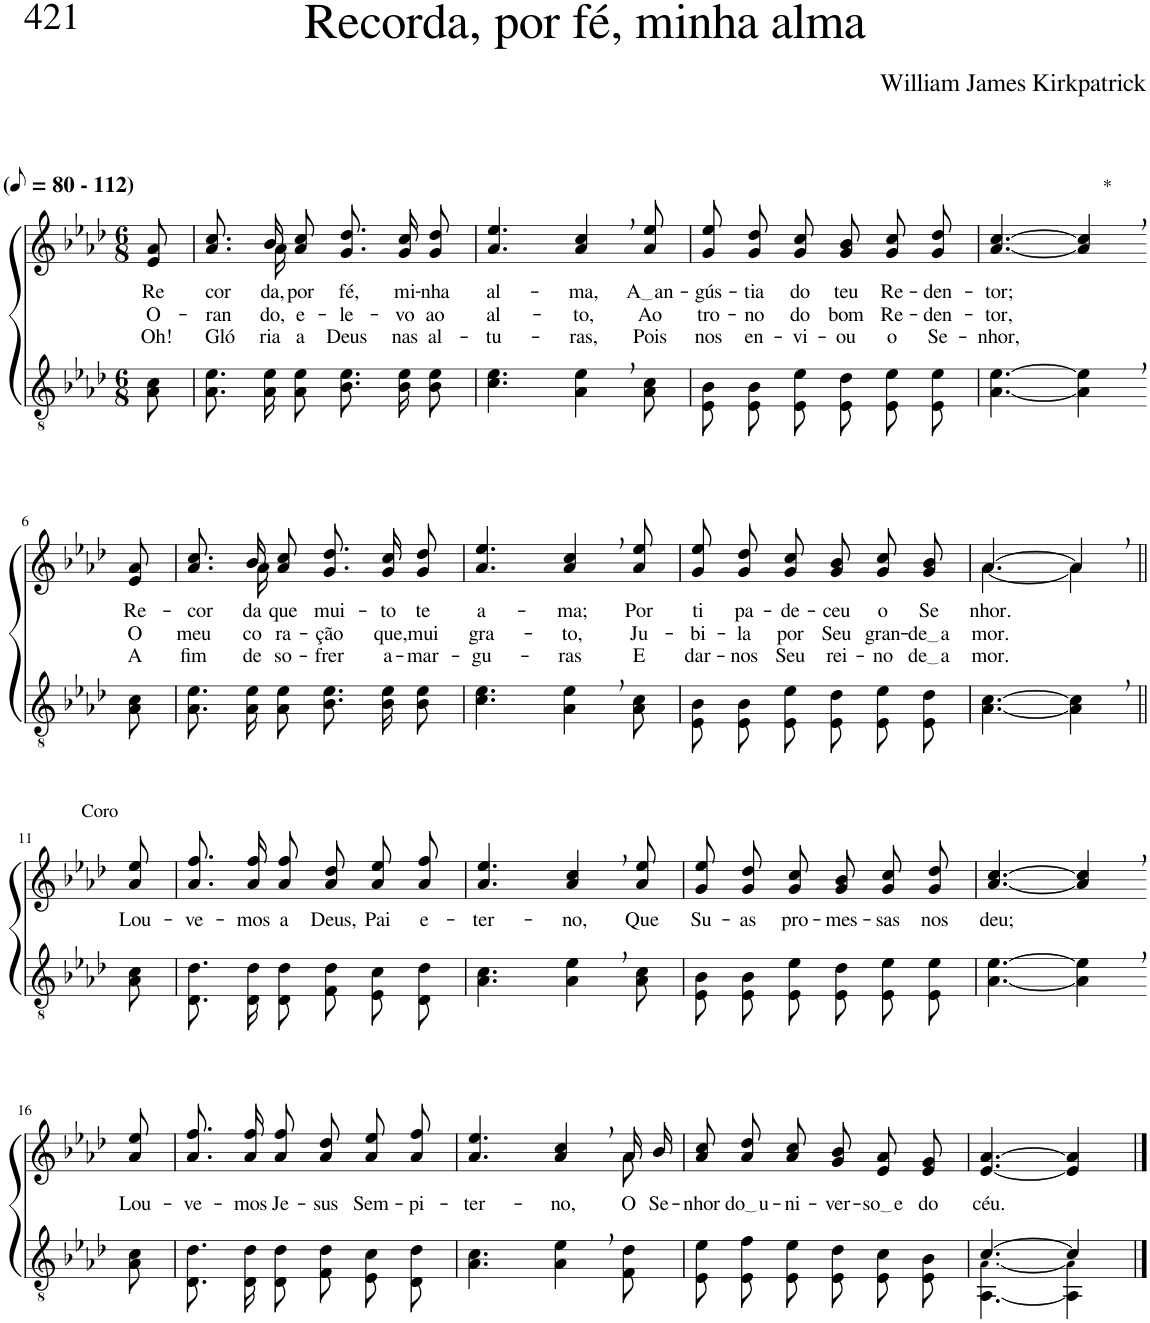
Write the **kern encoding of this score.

**kern	**kern	**text	**text	**text
*part2	*part1	*part1	*part1	*part1
*staff2	*staff1	*staff1	*staff1	*staff1
*I"Parte III e IV	*I"Parte I e II	*	*	*
*clefGv2	*clefG2	*	*	*
*Trd3c5	*Trd3c5	*	*	*
*k[b-e-a-d-]	*k[b-e-a-d-]	*	*	*
*M6/8	*M6/8	*	*	*
*MM40	*MM40	*	*	*
=1	=1	=1	=1	=1
!	!LO:TX:a:B:t=(	!	!	!
!	!LO:TX:a:B:t=- 112)	!	!	!
!	!	!LO:LY:b	!LO:LY:b	!LO:LY:b
8A-\ 8c\	8e-/ 8a-/	Re	O-	Oh!
=2	=2	=2	=2	=2
!	!	!LO:LY:b	!LO:LY:b	!LO:LY:b
*	*^	*	*	*
8.A-\ 8.e-\L	8.a-\ 8.cc\L	8.ryy	cor-	-ran-	Gló-
!	!	!	!LO:LY:b	!LO:LY:b	!LO:LY:b
16A-\ 16e-\K	16b-\K	16a-\	-da,	-do,	-ria
!	!	!	!LO:LY:b	!LO:LY:b	!LO:LY:b
8A-\ 8e-\J	8a-\ 8cc\J	2ryy	por	e-	a
!	!	!	!LO:LY:b	!LO:LY:b	!LO:LY:b
8.B-\ 8.e-\L	8.g\ 8.dd-\L	.	fé,	-le-	Deus
!	!	!	!LO:LY:b	!LO:LY:b	!LO:LY:b
16B-\ 16e-\K	16g\ 16cc\K	.	mi-	-vo	nas
!	!	!	!LO:LY:b	!LO:LY:b	!LO:LY:b
8B-\ 8e-\J	8g\ 8dd-\J	.	-nha	ao	al-
*	*v	*v	*	*	*
=3	=3	=3	=3	=3
!	!	!LO:LY:b	!LO:LY:b	!LO:LY:b
4.c\ 4.e-\	4.a-/ 4.ee-/	al-	al-	-tu-
!	!	!LO:LY:b	!LO:LY:b	!LO:LY:b
4A-\, 4e-\,	4a-/, 4cc/,	-ma,	-to,	-ras,
!	!	!LO:LY:b	!LO:LY:b	!LO:LY:b
8A-\ 8c\	8a-/ 8ee-/	A an	Ao	Pois
=4	=4	=4	=4	=4
!	!	!LO:LY:b	!LO:LY:b	!LO:LY:b
8E-/ 8B-/L	8g/ 8ee-/L	-gús-	tro-	nos
!	!	!LO:LY:b	!LO:LY:b	!LO:LY:b
8E-/ 8B-/	8g/ 8dd-/	-tia	-no	en-
!	!	!LO:LY:b	!LO:LY:b	!LO:LY:b
8E-/ 8e-/J	8g/ 8cc/J	do	do	-vi-
!	!	!LO:LY:b	!LO:LY:b	!LO:LY:b
8E-/ 8d-/L	8g\ 8b-\L	teu	bom	-ou
!	!	!LO:LY:b	!LO:LY:b	!LO:LY:b
8E-/ 8e-/	8g\ 8cc\	Re-	Re-	o
!	!	!LO:LY:b	!LO:LY:b	!LO:LY:b
8E-/ 8e-/J	8g\ 8dd-\J	-den-	-den-	Se-
=5	=5	=5	=5	=5
!	!	!LO:LY:b	!LO:LY:b	!LO:LY:b
[4.A-\ [4.e-\	[4.a-/ [4.cc/	-tor;	-tor,	-nhor,
!	!LO:TX:a:t=*	!	!	!
4A-\], 4e-\],	4a-/], 4cc/],	.	.	.
!!LO:LB:g=z
=6-	=6-	=6-	=6-	=6-
!	!	!LO:LY:b	!LO:LY:b	!LO:LY:b
8A-\ 8c\	8e-/ 8a-/	Re-	O	A
=7	=7	=7	=7	=7
!	!	!LO:LY:b	!LO:LY:b	!LO:LY:b
*	*^	*	*	*
8.A-\ 8.e-\L	8.a-\ 8.cc\L	8.ryy	-cor-	meu	fim
!	!	!	!LO:LY:b	!LO:LY:b	!LO:LY:b
16A-\ 16e-\K	16b-\K	16a-\	-da	co-	de
!	!	!	!LO:LY:b	!LO:LY:b	!LO:LY:b
8A-\ 8e-\J	8a-\ 8cc\J	2ryy	que	-ra-	so-
!	!	!	!LO:LY:b	!LO:LY:b	!LO:LY:b
8.B-\ 8.e-\L	8.g\ 8.dd-\L	.	mui-	-ção	-frer
!	!	!	!LO:LY:b	!LO:LY:b	!LO:LY:b
16B-\ 16e-\K	16g\ 16cc\K	.	-to	que,	a-
!	!	!	!LO:LY:b	!LO:LY:b	!LO:LY:b
8B-\ 8e-\J	8g\ 8dd-\J	.	te	mui	-mar-
*	*v	*v	*	*	*
=8	=8	=8	=8	=8
!	!	!LO:LY:b	!LO:LY:b	!LO:LY:b
4.c\ 4.e-\	4.a-/ 4.ee-/	a-	gra-	-gu-
!	!	!LO:LY:b	!LO:LY:b	!LO:LY:b
4A-\, 4e-\,	4a-/, 4cc/,	-ma;	-to,	-ras
!	!	!LO:LY:b	!LO:LY:b	!LO:LY:b
8A-\ 8c\	8a-/ 8ee-/	Por	Ju-	E
=9	=9	=9	=9	=9
!	!	!LO:LY:b	!LO:LY:b	!LO:LY:b
8E-/ 8B-/L	8g/ 8ee-/L	ti	-bi-	dar-
!	!	!LO:LY:b	!LO:LY:b	!LO:LY:b
8E-/ 8B-/	8g/ 8dd-/	pa-	-la	-nos
!	!	!LO:LY:b	!LO:LY:b	!LO:LY:b
8E-/ 8e-/J	8g/ 8cc/J	-de-	por	Seu
!	!	!LO:LY:b	!LO:LY:b	!LO:LY:b
8E-/ 8d-/L	8g/ 8b-/L	-ceu	Seu	rei-
!	!	!LO:LY:b	!LO:LY:b	!LO:LY:b
8E-/ 8e-/	8g/ 8cc/	o	gran-	-no
!	!	!LO:LY:b	!LO:LY:b	!LO:LY:b
8E-/ 8d-/J	8g/ 8b-/J	Se-	de a	de a
=10	=10	=10	=10	=10
*	*^	*	*	*
!	!	!	!LO:LY:b	!LO:LY:b	!LO:LY:b
[4.A-\ [4.c\	[4.a-/	[4.a-\	-nhor.	mor.	-mor.
4A-\], 4c\],	4a-,/]	4a-\]	.	.	.
!!LO:LB:g=z
=11||	=11||	=11||	=11||	=11||	=11||
!	!LO:TX:a:t=Coro	!	!	!	!
!	!	!	!LO:LY:b	!	!
*	*v	*v	*	*	*
8A-\ 8c\	8a-/ 8ee-/	Lou-	.	.
=12	=12	=12	=12	=12
!	!	!LO:LY:b	!	!
8.D-/ 8.d-/L	8.a-\ 8.ff\L	-ve-	.	.
!	!	!LO:LY:b	!	!
16D-/ 16d-/K	16a-\ 16ff\K	-mos	.	.
!	!	!LO:LY:b	!	!
8D-/ 8d-/J	8a-\ 8ff\J	a	.	.
!	!	!LO:LY:b	!	!
8F/ 8d-/L	8a-\ 8dd-\L	Deus,	.	.
!	!	!LO:LY:b	!	!
8E-/ 8c/	8a-\ 8ee-\	Pai	.	.
!	!	!LO:LY:b	!	!
8D-/ 8d-/J	8a-\ 8ff\J	e-	.	.
=13	=13	=13	=13	=13
!	!	!LO:LY:b	!	!
4.A-\ 4.c\	4.a-/ 4.ee-/	-ter-	.	.
!	!	!LO:LY:b	!	!
4A-\, 4e-\,	4a-/, 4cc/,	-no,	.	.
!	!	!LO:LY:b	!	!
8A-\ 8c\	8a-/ 8ee-/	Que	.	.
=14	=14	=14	=14	=14
!	!	!LO:LY:b	!	!
8E-/ 8B-/L	8g/ 8ee-/L	Su-	.	.
!	!	!LO:LY:b	!	!
8E-/ 8B-/	8g/ 8dd-/	-as	.	.
!	!	!LO:LY:b	!	!
8E-/ 8e-/J	8g/ 8cc/J	pro-	.	.
!	!	!LO:LY:b	!	!
8E-/ 8d-/L	8g\ 8b-\L	-mes-	.	.
!	!	!LO:LY:b	!	!
8E-/ 8e-/	8g\ 8cc\	-sas	.	.
!	!	!LO:LY:b	!	!
8E-/ 8e-/J	8g\ 8dd-\J	nos	.	.
=15	=15	=15	=15	=15
!	!	!LO:LY:b	!	!
[4.A-\ [4.e-\	[4.a-/ [4.cc/	deu;	.	.
4A-\], 4e-\],	4a-/], 4cc/],	.	.	.
!!LO:LB:g=z
=16-	=16-	=16-	=16-	=16-
!	!	!LO:LY:b	!	!
8A-\ 8c\	8a-/ 8ee-/	Lou-	.	.
=17	=17	=17	=17	=17
!	!	!LO:LY:b	!	!
8.D-/ 8.d-/L	8.a-\ 8.ff\L	-ve-	.	.
!	!	!LO:LY:b	!	!
16D-/ 16d-/K	16a-\ 16ff\K	-mos	.	.
!	!	!LO:LY:b	!	!
8D-/ 8d-/J	8a-\ 8ff\J	Je-	.	.
!	!	!LO:LY:b	!	!
8F/ 8d-/L	8a-\ 8dd-\L	-sus	.	.
!	!	!LO:LY:b	!	!
8E-/ 8c/	8a-\ 8ee-\	Sem-	.	.
!	!	!LO:LY:b	!	!
8D-/ 8d-/J	8a-\ 8ff\J	-pi-	.	.
=18	=18	=18	=18	=18
!	!	!LO:LY:b	!	!
*	*^	*	*	*
4.A-\ 4.c\	4.a-/ 4.ee-/	8ryy	-ter-	.	.
!	!	!	!LO:LY:b	!	!
*	*v	*v	*	*	*
4A-\, 4e-\,	4a-/, 4cc/,	-no,	.	.
*	*^	*	*	*
!	!	!	!LO:LY:b	!	!
8F\ 8d-\	16a-/LL	8a-\	O	.	.
!	!	!	!LO:LY:b	!	!
.	16b-/JJ	.	Se-	.	.
*	*v	*v	*	*	*
=19	=19	=19	=19	=19
!	!	!LO:LY:b	!	!
8E-/ 8e-/L	8a-\ 8cc\L	-nhor	.	.
!	!	!LO:LY:b	!	!
8E-/ 8f/	8a-\ 8dd-\	do u	.	.
!	!	!LO:LY:b	!	!
8E-/ 8e-/J	8a-\ 8cc\J	-ni-	.	.
!	!	!LO:LY:b	!	!
8E-/ 8d-/L	8g/ 8b-/L	-ver-	.	.
!	!	!LO:LY:b	!	!
8E-/ 8c/	8e-/ 8a-/	so e	.	.
!	!	!LO:LY:b	!	!
8E-/ 8B-/J	8e-/ 8g/J	do	.	.
=20	=20	=20	=20	=20
*^	*	*	*	*
!	!	!	!LO:LY:b	!	!
[4.c/	[4.AA-\ [4.A-!\	[4.e-/ [4.a-/	céu.	.	.
4c/]	4AA-\] 4A-!\]	4e-/] 4a-/]	.	.	.
*v	*v	*	*	*	*
==	==	==	==	==
*-	*-	*-	*-	*-
